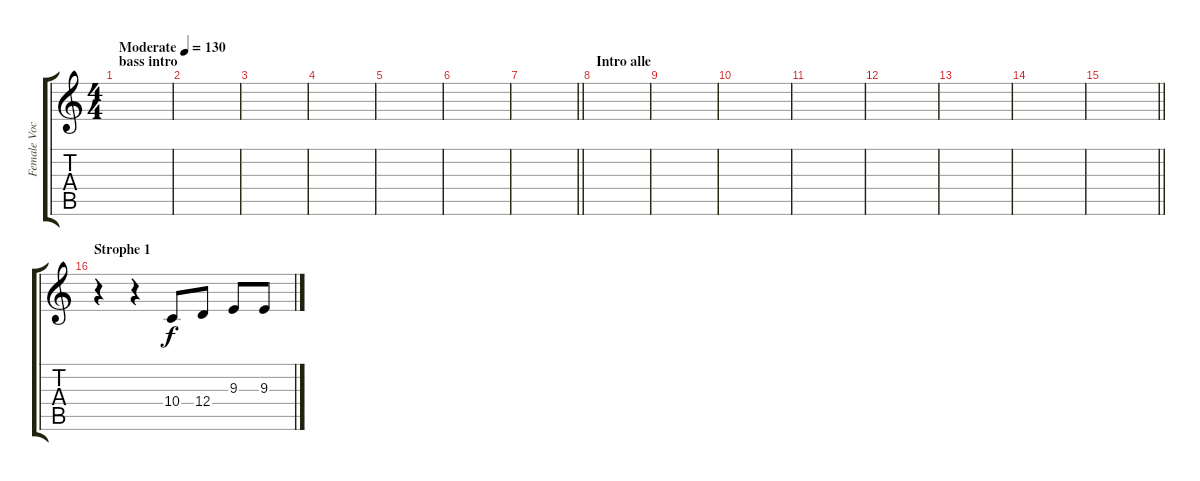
\track ("Female Vocals" "Female Voc") {instrument flute}
\staff {score tabs}
\tuning (E4 B3 G3 D3 A2 E2) {hide}
\ts (4 4)
\section ("" "bass intro")
\tempo (130 "Moderate")
\clef g2
\ks c
|
|
|
|
|
|
\barLineRight lightlight
|
\section ("" "Intro alle")
|
|
|
|
|
|
|
\barLineRight lightlight
|
\section ("" "Strophe 1")
r.4 r.4 10.4.8 12.4.8 9.3.8 9.3.8
